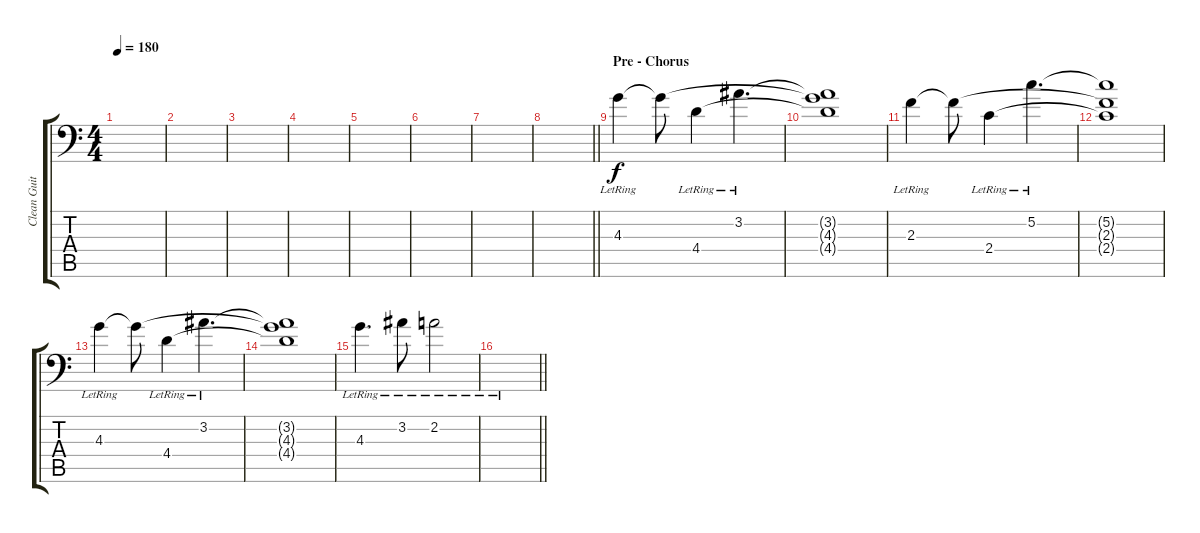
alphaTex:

\track ("Clean Guitar 2" "Clean Guit") {instrument acousticguitarsteel}
\staff {score tabs}
\tuning (C4 G3 Eb3 Bb2 F2 Bb1) {hide}
\ts (4 4)
\tempo 180
\clef f4
\ks c
|
|
|
|
|
|
|
\barLineRight lightlight
|
\section ("" "Pre - Chorus")
4.3{lr}.4 4.3{t}.8 4.4{lr}.4 3.2{lr}.4{d} |
(3.2{t} 4.3{t} 4.4{t}).1 |
2.3{lr}.4 2.3{t}.8 2.4{lr}.4 5.2{lr}.4{d} |
(5.2{t} 2.3{t} 2.4{t}).1 |
4.3{lr}.4 4.3{t}.8 4.4{lr}.4 3.2{lr}.4{d} |
(3.2{t} 4.3{t} 4.4{t}).1 |
4.3{lr}.4{d} 3.2{lr}.8 2.2{lr}.2 |
\barLineRight lightlight
